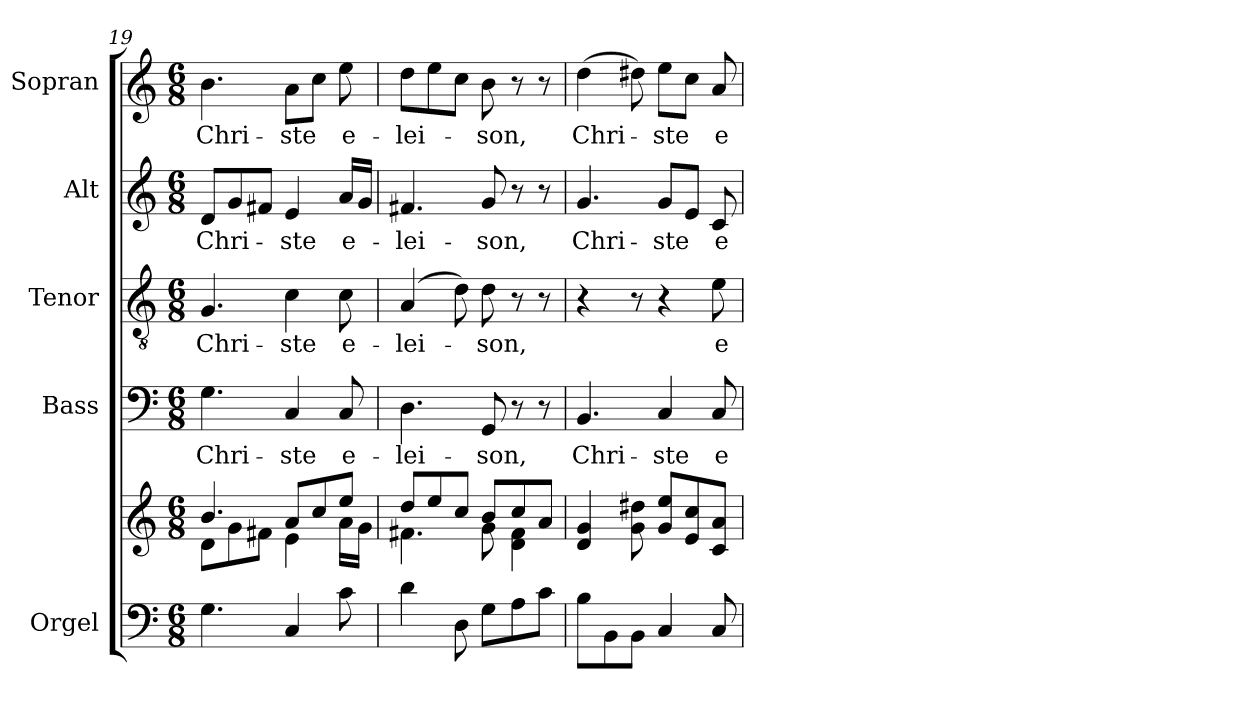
**kern	**kern	**kern	**text	**kern	**text	**kern	**text	**kern	**text
*part5	*part5	*part4	*part4	*part3	*part3	*part2	*part2	*part1	*part1
*staff6	*staff5	*staff4	*staff4	*staff3	*staff3	*staff2	*staff2	*staff1	*staff1
*I"Orgel	*	*I"Bass	*	*I"Tenor	*	*I"Alt	*	*I"Sopran	*
*I'Org.	*	*I'B.	*	*I'T.	*	*I'A.	*	*I'S.	*
!!LO:LB:g=z
*clefF4	*clefG2	*clefF4	*	*clefGv2	*	*clefG2	*	*clefG2	*
*k[]	*k[]	*k[]	*	*k[]	*	*k[]	*	*k[]	*
*C:	*C:	*C:	*	*C:	*	*C:	*	*C:	*
*M6/8	*M6/8	*M6/8	*	*M6/8	*	*M6/8	*	*M6/8	*
=19	=19	=19	=19	=19	=19	=19	=19	=19	=19
*	*^	*	*	*	*	*	*	*	*
!	!	!	!	!LO:LY:b	!	!LO:LY:b	!	!LO:LY:b	!	!LO:LY:b
4.G\	4.b/	8d\L	4.G\	Chri-	4.G/	Chri-	8d/L	Chri-	4.b\	Chri-
.	.	8g\	.	.	.	.	8g/	.	.	.
.	.	8f#X\J	.	.	.	.	8f#X/J	.	.	.
!	!	!	!	!LO:LY:b	!	!LO:LY:b	!	!LO:LY:b	!	!LO:LY:b
4C/	8a/L	4e\	4C/	-ste	4c\	-ste	4e/	-ste	8a\L	-ste
.	8cc/	.	.	.	.	.	.	.	8cc\J	.
!	!	!	!	!LO:LY:b	!	!LO:LY:b	!	!LO:LY:b	!	!LO:LY:b
8c\	8ee/J	16a\LL	8C/	e-	8c\	e-	16a/LL	e-	8ee\	e-
.	.	16g\JJ	.	.	.	.	16g/JJ	.	.	.
=20	=20	=20	=20	=20	=20	=20	=20	=20	=20	=20
!	!	!	!	!LO:LY:b	!	!LO:LY:b	!	!LO:LY:b	!	!LO:LY:b
4d\	8dd/L	4.f#X\	4.D\	-lei-	(4A/	-lei-	4.f#X/	-lei-	8dd\L	-lei-
.	8ee/	.	.	.	.	.	.	.	8ee\	.
8D\	8cc/J	.	.	.	8d\)	.	.	.	8cc\J	.
!	!	!	!	!LO:LY:b	!	!LO:LY:b	!	!LO:LY:b	!	!LO:LY:b
8G\L	8b/L	8g\	8GG/	-son,	8d\	-son,	8g/	-son,	8b\	-son,
8A\	8cc/	4d\ 4f#\	8r	.	8r	.	8r	.	8r	.
8c\J	8a/J	.	8r	.	8r	.	8r	.	8r	.
*	*v	*v	*	*	*	*	*	*	*	*
=21	=21	=21	=21	=21	=21	=21	=21	=21	=21
!	!	!	!LO:LY:b	!	!	!	!LO:LY:b	!	!LO:LY:b
8B\L	4d/ 4g/	4.BB/	Chri-	4r	.	4.g/	Chri-	(>4dd\	Chri-
8BB\	.	.	.	.	.	.	.	.	.
8BB\J	8g\ 8dd#X\	.	.	8r	.	.	.	8dd#X\)	.
!	!	!	!LO:LY:b	!	!	!	!LO:LY:b	!	!LO:LY:b
4C/	8g/ 8ee/L	4C/	-ste	4r	.	8g/L	-ste	8ee\L	-ste
.	8e/ 8cc/	.	.	.	.	8e/J	.	8cc\J	.
!	!	!	!LO:LY:b	!	!LO:LY:b	!	!LO:LY:b	!	!LO:LY:b
8C/	8c/ 8a/J	8C/	e-	8e\	e-	8c/	e-	8a/	e-
=	=	=	=	=	=	=	=	=	=
*-	*-	*-	*-	*-	*-	*-	*-	*-	*-
